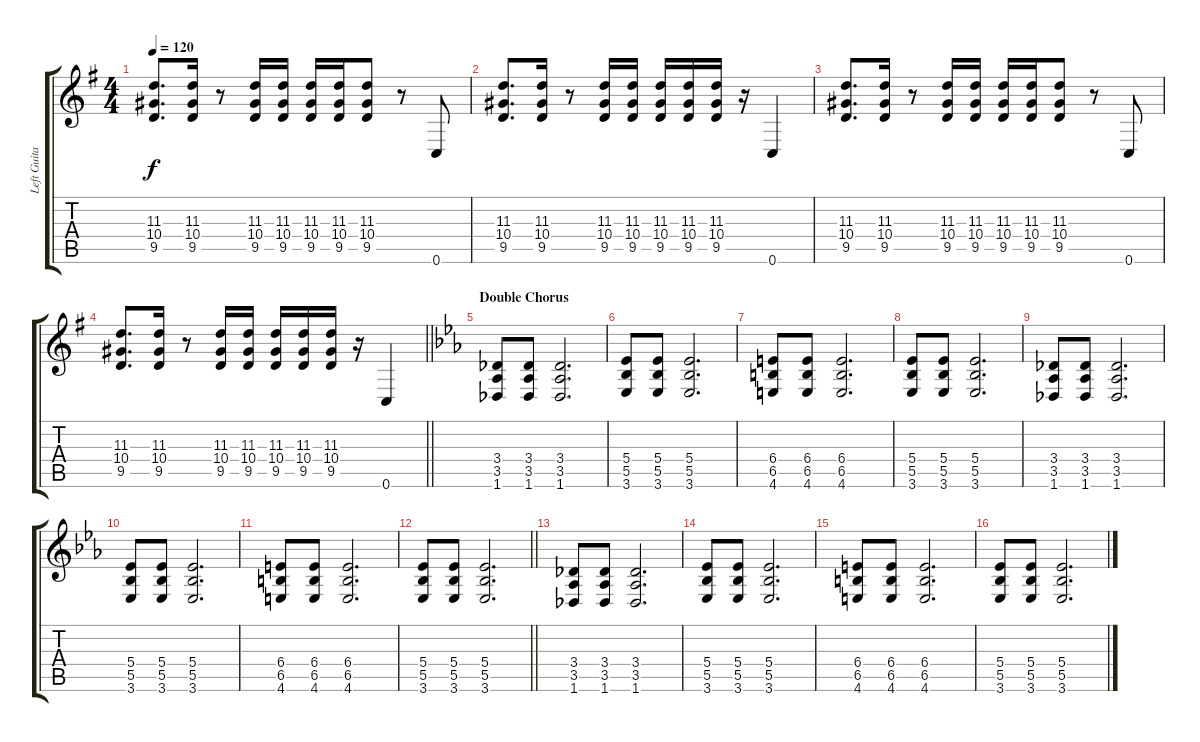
\track ("Left Guitar" "Left Guita") {instrument distortionguitar}
\staff {score tabs}
\tuning (C4 G3 Eb3 Bb2 F2 C2) {hide}
\ts (4 4)
\tempo 120
\clef g2
\ks g
(11.3 10.4 9.5).8{d dy f} (11.3 10.4 9.5).16 r.8 (11.3 10.4 9.5).16 (11.3 10.4 9.5).16 (11.3 10.4 9.5).16 (11.3 10.4 9.5).16 (11.3 10.4 9.5).8 r.8 0.6.8 |
(11.3 10.4 9.5).8{d} (11.3 10.4 9.5).16 r.8 (11.3 10.4 9.5).16 (11.3 10.4 9.5).16 (11.3 10.4 9.5).16 (11.3 10.4 9.5).16 (11.3 10.4 9.5).16 r.16 0.6.4 |
(11.3 10.4 9.5).8{d} (11.3 10.4 9.5).16 r.8 (11.3 10.4 9.5).16 (11.3 10.4 9.5).16 (11.3 10.4 9.5).16 (11.3 10.4 9.5).16 (11.3 10.4 9.5).8 r.8 0.6.8 |
\barLineRight lightlight
(11.3 10.4 9.5).8{d} (11.3 10.4 9.5).16 r.8 (11.3 10.4 9.5).16 (11.3 10.4 9.5).16 (11.3 10.4 9.5).16 (11.3 10.4 9.5).16 (11.3 10.4 9.5).16 r.16 0.6.4 |
\section ("" "Double Chorus")
\ks eb
(3.4 3.5 1.6).8 (3.4 3.5 1.6).8 (3.4 3.5 1.6).2{d} |
(5.4 5.5 3.6).8 (5.4 5.5 3.6).8 (5.4 5.5 3.6).2{d} |
(6.4 6.5 4.6).8 (6.4 6.5 4.6).8 (6.4 6.5 4.6).2{d} |
(5.4 5.5 3.6).8 (5.4 5.5 3.6).8 (5.4 5.5 3.6).2{d} |
(3.4 3.5 1.6).8 (3.4 3.5 1.6).8 (3.4 3.5 1.6).2{d} |
(5.4 5.5 3.6).8 (5.4 5.5 3.6).8 (5.4 5.5 3.6).2{d} |
(6.4 6.5 4.6).8 (6.4 6.5 4.6).8 (6.4 6.5 4.6).2{d} |
\barLineRight lightlight
(5.4 5.5 3.6).8 (5.4 5.5 3.6).8 (5.4 5.5 3.6).2{d} |
(3.4 3.5 1.6).8 (3.4 3.5 1.6).8 (3.4 3.5 1.6).2{d} |
(5.4 5.5 3.6).8 (5.4 5.5 3.6).8 (5.4 5.5 3.6).2{d} |
(6.4 6.5 4.6).8 (6.4 6.5 4.6).8 (6.4 6.5 4.6).2{d} |
(5.4 5.5 3.6).8 (5.4 5.5 3.6).8 (5.4 5.5 3.6).2{d}
